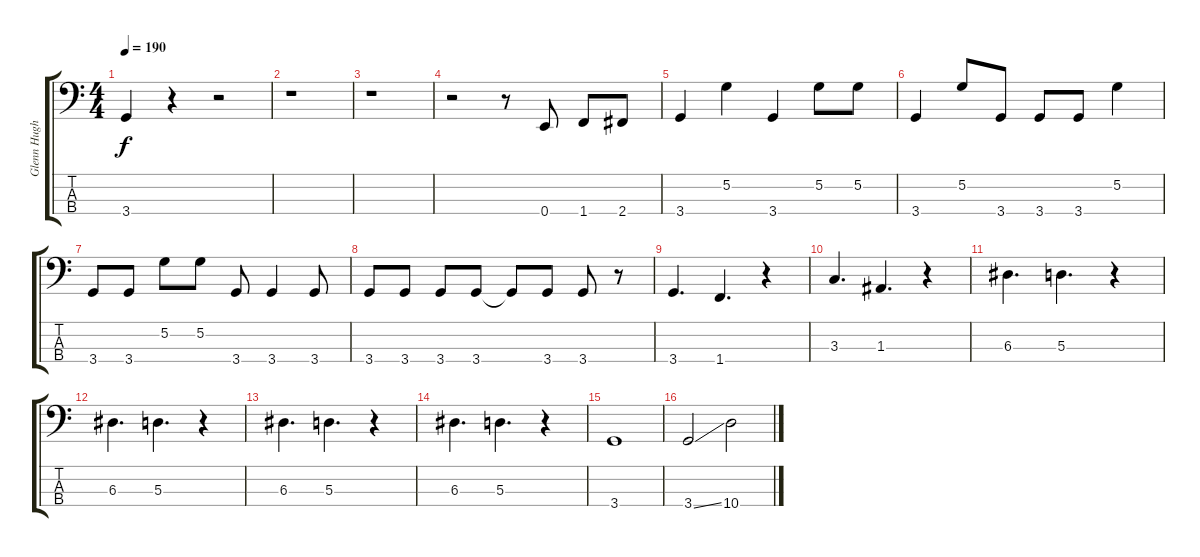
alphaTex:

\track ("Glenn Hughes" "Glenn Hugh") {instrument electricbassfinger}
\staff {score tabs}
\tuning (G2 D2 A1 E1) {hide}
\ts (4 4)
\tempo 190
\clef f4
\ks c
3.4.4{dy f} r.4 r.2 |
r.1 |
r.1 |
r.2 r.8 0.4.8 1.4.8 2.4.8 |
3.4.4 5.2.4 3.4.4 5.2.8 5.2.8 |
3.4.4 5.2.8 3.4.8 3.4.8 3.4.8 5.2.4 |
3.4.8 3.4.8 5.2.8 5.2.8 3.4.8 3.4.4 3.4.8 |
3.4.8 3.4.8 3.4.8 3.4.8 3.4{t}.8 3.4.8 3.4.8 r.8 |
3.4.4{d} 1.4.4{d} r.4 |
3.3.4{d} 1.3.4{d} r.4 |
6.3.4{d} 5.3.4{d} r.4 |
6.3.4{d} 5.3.4{d} r.4 |
6.3.4{d} 5.3.4{d} r.4 |
6.3.4{d} 5.3.4{d} r.4 |
3.4.1 |
3.4{ss}.2 10.4.2
